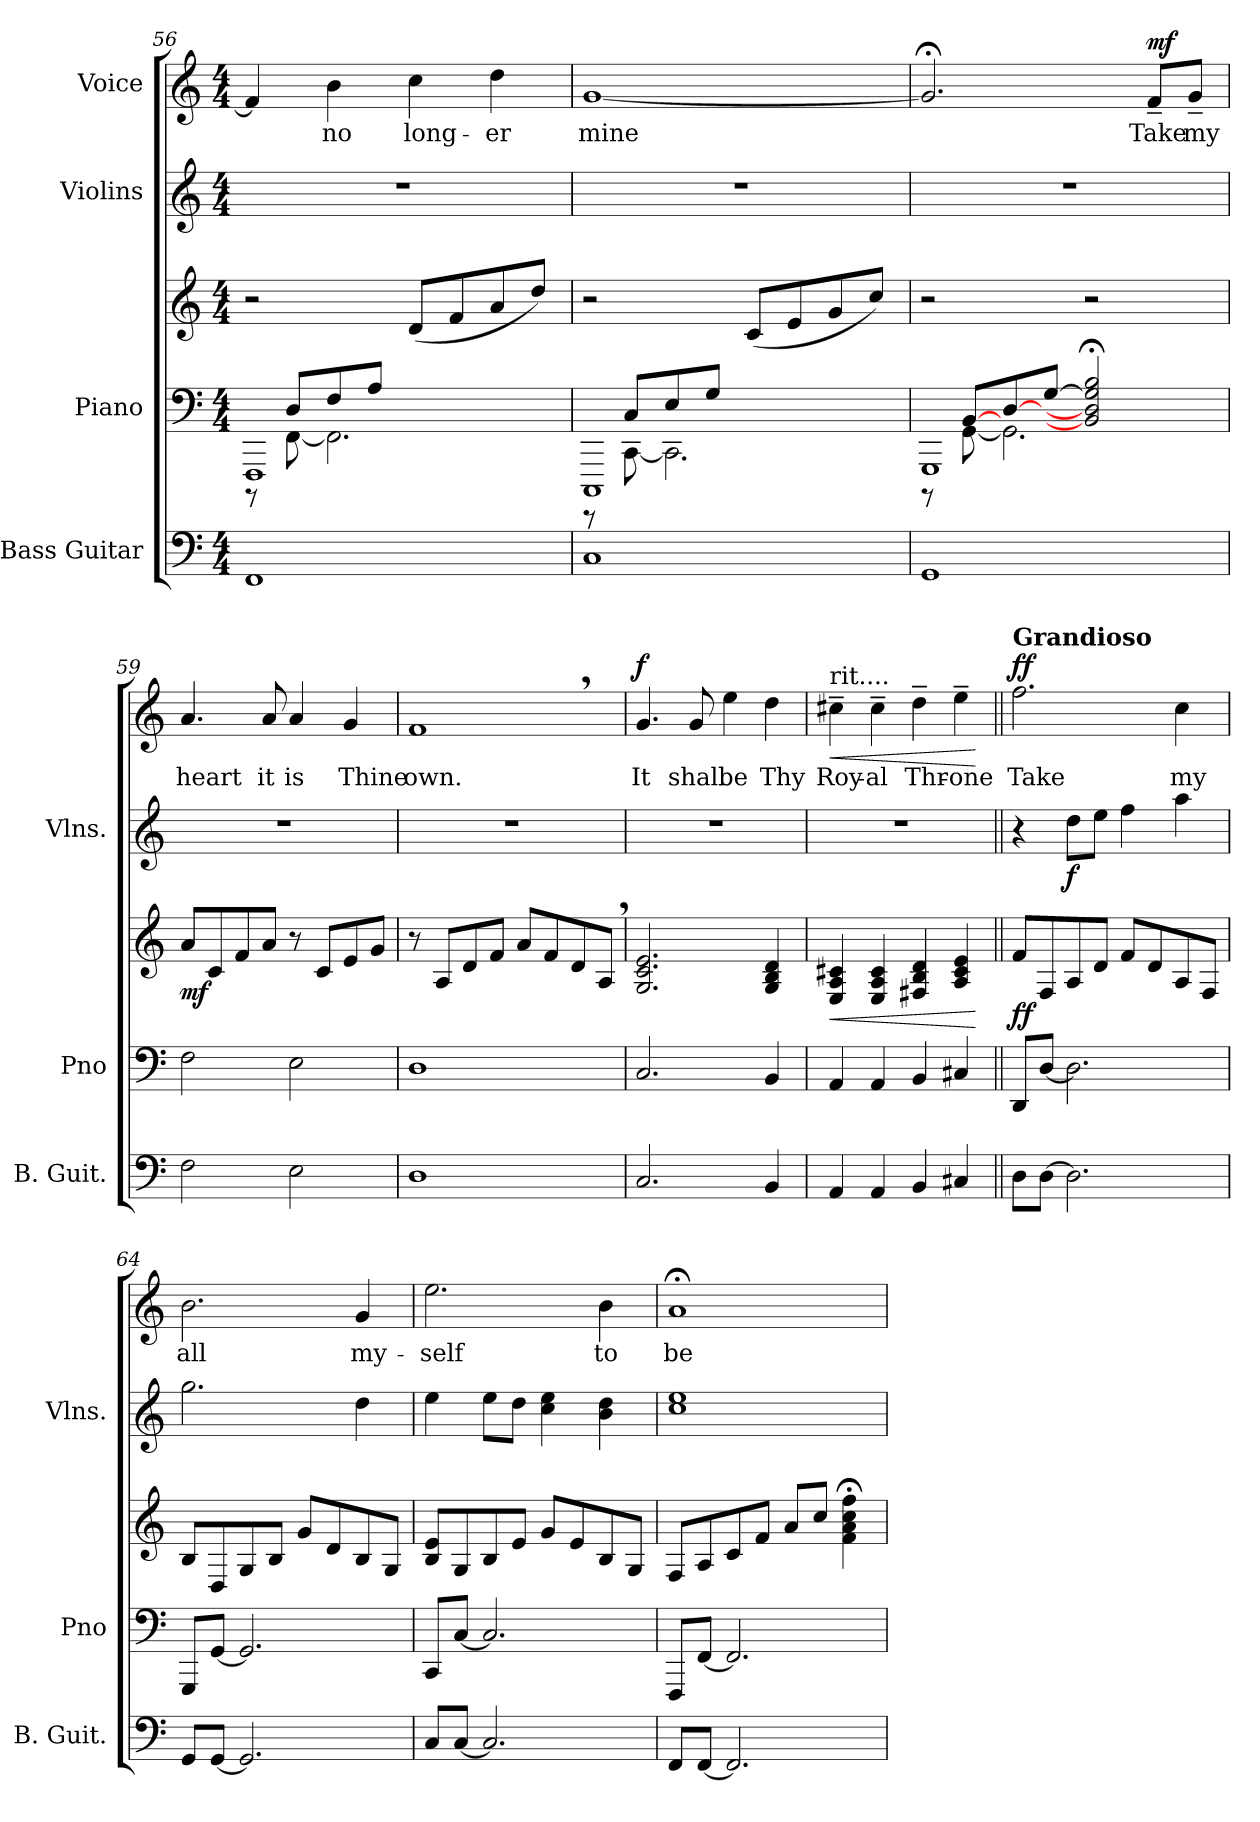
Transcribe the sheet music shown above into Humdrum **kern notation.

**kern	**kern	**kern	**dynam	**kern	**dynam	**kern	**text	**dynam
*part4	*part3	*part3	*part3	*part2	*part2	*part1	*part1	*part1
*staff5	*staff4	*staff3	*staff3/4	*staff2	*staff2	*staff1	*staff1	*staff1
*I"Bass Guitar	*I"Piano	*	*	*I"Violins	*	*I"Voice	*	*
*I'B. Guit.	*I'Pno	*	*	*I'Vlns.	*	*	*	*
*clefF4	*clefF4	*clefG2	*	*clefG2	*	*clefG2	*	*
*ITrd7c12	*	*	*	*	*	*	*	*
*k[]	*k[]	*k[]	*	*k[]	*	*k[]	*	*
*M4/4	*M4/4	*M4/4	*	*M4/4	*	*M4/4	*	*
=56	=56	=56	=56	=56	=56	=56	=56	=56
*	*^	*	*	*	*	*	*	*
*	*	*^	*	*	*	*	*	*	*
1FFF	1FFF	8r	8ryy	2r	.	1r	.	4f/]	.	.
.	.	[8FF\	8D/L	.	.	.	.	.	.	.
!	!	!	!	!	!	!	!	!	!LO:LY:b	!
.	.	2.FF\]	8F/	.	.	.	.	4b\	no	.
.	.	.	8A/J	.	.	.	.	.	.	.
!	!	!	!	!	!	!	!	!	!LO:LY:b	!
.	.	.	2ryy	(<8d/L	.	.	.	4cc\	long-	.
.	.	.	.	8f/	.	.	.	.	.	.
!	!	!	!	!	!	!	!	!	!LO:LY:b	!
.	.	.	.	8a/	.	.	.	4dd\	-er	.
.	.	.	.	8dd/J)	.	.	.	.	.	.
!!LO:LB:g=z
=57	=57	=57	=57	=57	=57	=57	=57	=57	=57	=57
!	!	!	!	!	!	!	!	!	!LO:LY:b	!
1CC	1CCC	8r	8ryy	2r	.	1r	.	[1g	mine	.
.	.	[8CC\	8C/L	.	.	.	.	.	.	.
.	.	2.CC\]	8E/	.	.	.	.	.	.	.
.	.	.	8G/J	.	.	.	.	.	.	.
.	.	.	2ryy	(<8c/L	.	.	.	.	.	.
.	.	.	.	8e/	.	.	.	.	.	.
.	.	.	.	8g/	.	.	.	.	.	.
.	.	.	.	8cc/J)	.	.	.	.	.	.
=58	=58	=58	=58	=58	=58	=58	=58	=58	=58	=58
1GGG	1GGG	8r	8ryy	2r	.	1r	.	2.g;</]	.	.
.	.	[8GG\	[8BB/L	.	.	.	.	.	.	.
.	.	2.GG\]	[8D/	.	.	.	.	.	.	.
.	.	.	[8G/J	.	.	.	.	.	.	.
.	.	.	2BB/];< 2D/];< 2G/];< 2B/;<	2r	.	.	.	.	.	.
!	!	!	!	!	!	!	!	!	!LO:LY:b	!LO:DY:b
.	.	.	.	.	.	.	.	8f~/L	Take	mf
!	!	!	!	!	!	!	!	!	!LO:LY:b	!
.	.	.	.	.	.	.	.	8g~/J	my	.
*	*v	*v	*v	*	*	*	*	*	*	*
=59	=59	=59	=59	=59	=59	=59	=59	=59
!	!	!	!LO:DY:b	!	!	!	!LO:LY:b	!
2FF\	2F\	8a/L	mf	1r	.	4.a/	heart	.
.	.	8c/	.	.	.	.	.	.
.	.	8f/	.	.	.	.	.	.
!	!	!	!	!	!	!	!LO:LY:b	!
.	.	8a/J	.	.	.	8a/	it	.
!	!	!	!	!	!	!	!LO:LY:b	!
2EE\	2E\	8r	.	.	.	4a/	is	.
.	.	8c/L	.	.	.	.	.	.
!	!	!	!	!	!	!	!LO:LY:b	!
.	.	8e/	.	.	.	4g/	Thine	.
.	.	8g/J	.	.	.	.	.	.
=60	=60	=60	=60	=60	=60	=60	=60	=60
!	!	!	!	!	!	!	!LO:LY:b	!
1DD	1D	8r	.	1r	.	1f,	own.	.
.	.	8A/L	.	.	.	.	.	.
.	.	8d/	.	.	.	.	.	.
.	.	8f/J	.	.	.	.	.	.
.	.	8a/L	.	.	.	.	.	.
.	.	8f/	.	.	.	.	.	.
.	.	8d/	.	.	.	.	.	.
.	.	8A,/J	.	.	.	.	.	.
!!LO:PB:g=z
=61	=61	=61	=61	=61	=61	=61	=61	=61
!	!	!	!	!	!	!	!LO:LY:b	!LO:DY:b
2.CC/	2.C/	2.G/ 2.c/ 2.e/	.	1r	.	4.g/	It	f
!	!	!	!	!	!	!	!LO:LY:b	!
.	.	.	.	.	.	8g/	shall	.
!	!	!	!	!	!	!	!LO:LY:b	!
.	.	.	.	.	.	4ee\	be	.
!	!	!	!	!	!	!	!LO:LY:b	!
4BBB/	4BB/	4G/ 4B/ 4d/	.	.	.	4dd\	Thy	.
=62	=62	=62	=62	=62	=62	=62	=62	=62
*	*	*	*	*	*	*MM90	*	*
!	!	!	!	!	!	!LO:TX:a:t=rit....	!	!
!	!	!	!LO:HP:b	!	!	!	!LO:LY:b	!LO:HP:b
4AAA/	4AA/	4E/ 4A/ 4c#X/	<	1r	.	4cc#X~\	Roy-	<
!	!	!	!	!	!	!	!LO:LY:b	!
4AAA/	4AA/	4E/ 4A/ 4c#/	.	.	.	4cc#~\	-al	.
!	!	!	!	!	!	!	!LO:LY:b	!
4BBB/	4BB/	4F#X/ 4B/ 4d/	.	.	.	4dd~\	Thr-	.
!	!	!	!	!	!	!	!LO:LY:b	!
4CC#X/	4C#X/	4A/ 4c#/ 4e/	.	.	.	4ee~\	-one	.
.	.	.	[	.	.	.	.	[
=63||	=63||	=63||	=63||	=63||	=63||	=63||	=63||	=63||
!!LO:REH:place=s1:a:B:fs=14:t=F
!	!	!	!	!	!	!LO:TX:a:B:t=Grandioso	!	!
!	!	!	!LO:DY:b	!	!	!	!LO:LY:b	!LO:DY:b
8DD\L	8DD/L	8f/L	ff	4r	.	2.ff\	Take	ff
[8DD\J	[8D/J	8F/	.	.	.	.	.	.
!	!	!	!	!	!LO:DY:b	!	!	!
2.DD\]	2.D\]	8A/	.	8dd\L	f	.	.	.
.	.	8d/J	.	8ee\J	.	.	.	.
.	.	8f/L	.	4ff\	.	.	.	.
.	.	8d/	.	.	.	.	.	.
!	!	!	!	!	!	!	!LO:LY:b	!
.	.	8A/	.	4aa\	.	4cc\	my	.
.	.	8F/J	.	.	.	.	.	.
=64	=64	=64	=64	=64	=64	=64	=64	=64
!	!	!	!	!	!	!	!LO:LY:b	!
8GGG/L	8GGG/L	8B/L	.	2.gg\	.	2.b\	all	.
[8GGG/J	[8GG/J	8D/	.	.	.	.	.	.
2.GGG/]	2.GG/]	8G/	.	.	.	.	.	.
.	.	8B/J	.	.	.	.	.	.
.	.	8g/L	.	.	.	.	.	.
.	.	8d/	.	.	.	.	.	.
!	!	!	!	!	!	!	!LO:LY:b	!
.	.	8B/	.	4dd\	.	4g/	my-	.
.	.	8G/J	.	.	.	.	.	.
!!LO:LB:g=z
=65	=65	=65	=65	=65	=65	=65	=65	=65
!	!	!	!	!	!	!	!LO:LY:b	!
8CC/L	8CC/L	8B/ 8e/L	.	4ee\	.	2.ee\	-self	.
[8CC/J	[8C/J	8G/	.	.	.	.	.	.
2.CC/]	2.C/]	8B/	.	8ee\L	.	.	.	.
.	.	8e/J	.	8dd\J	.	.	.	.
.	.	8g/L	.	4cc\ 4ee\	.	.	.	.
.	.	8e/	.	.	.	.	.	.
!	!	!	!	!	!	!	!LO:LY:b	!
.	.	8B/	.	4b\ 4dd\	.	4b\	to	.
.	.	8G/J	.	.	.	.	.	.
=66	=66	=66	=66	=66	=66	=66	=66	=66
!	!	!	!	!	!	!	!LO:LY:b	!
8FFF/L	8FFF/L	8F/L	.	1cc 1ee	.	1a;<	be	.
[8FFF/J	[8FF/J	8A/	.	.	.	.	.	.
2.FFF/]	2.FF/]	8c/	.	.	.	.	.	.
.	.	8f/J	.	.	.	.	.	.
.	.	8a/L	.	.	.	.	.	.
.	.	8cc/J	.	.	.	.	.	.
.	.	4f\;< 4a\;< 4cc\;< 4ff\;<	.	.	.	.	.	.
=	=	=	=	=	=	=	=	=
*-	*-	*-	*-	*-	*-	*-	*-	*-
